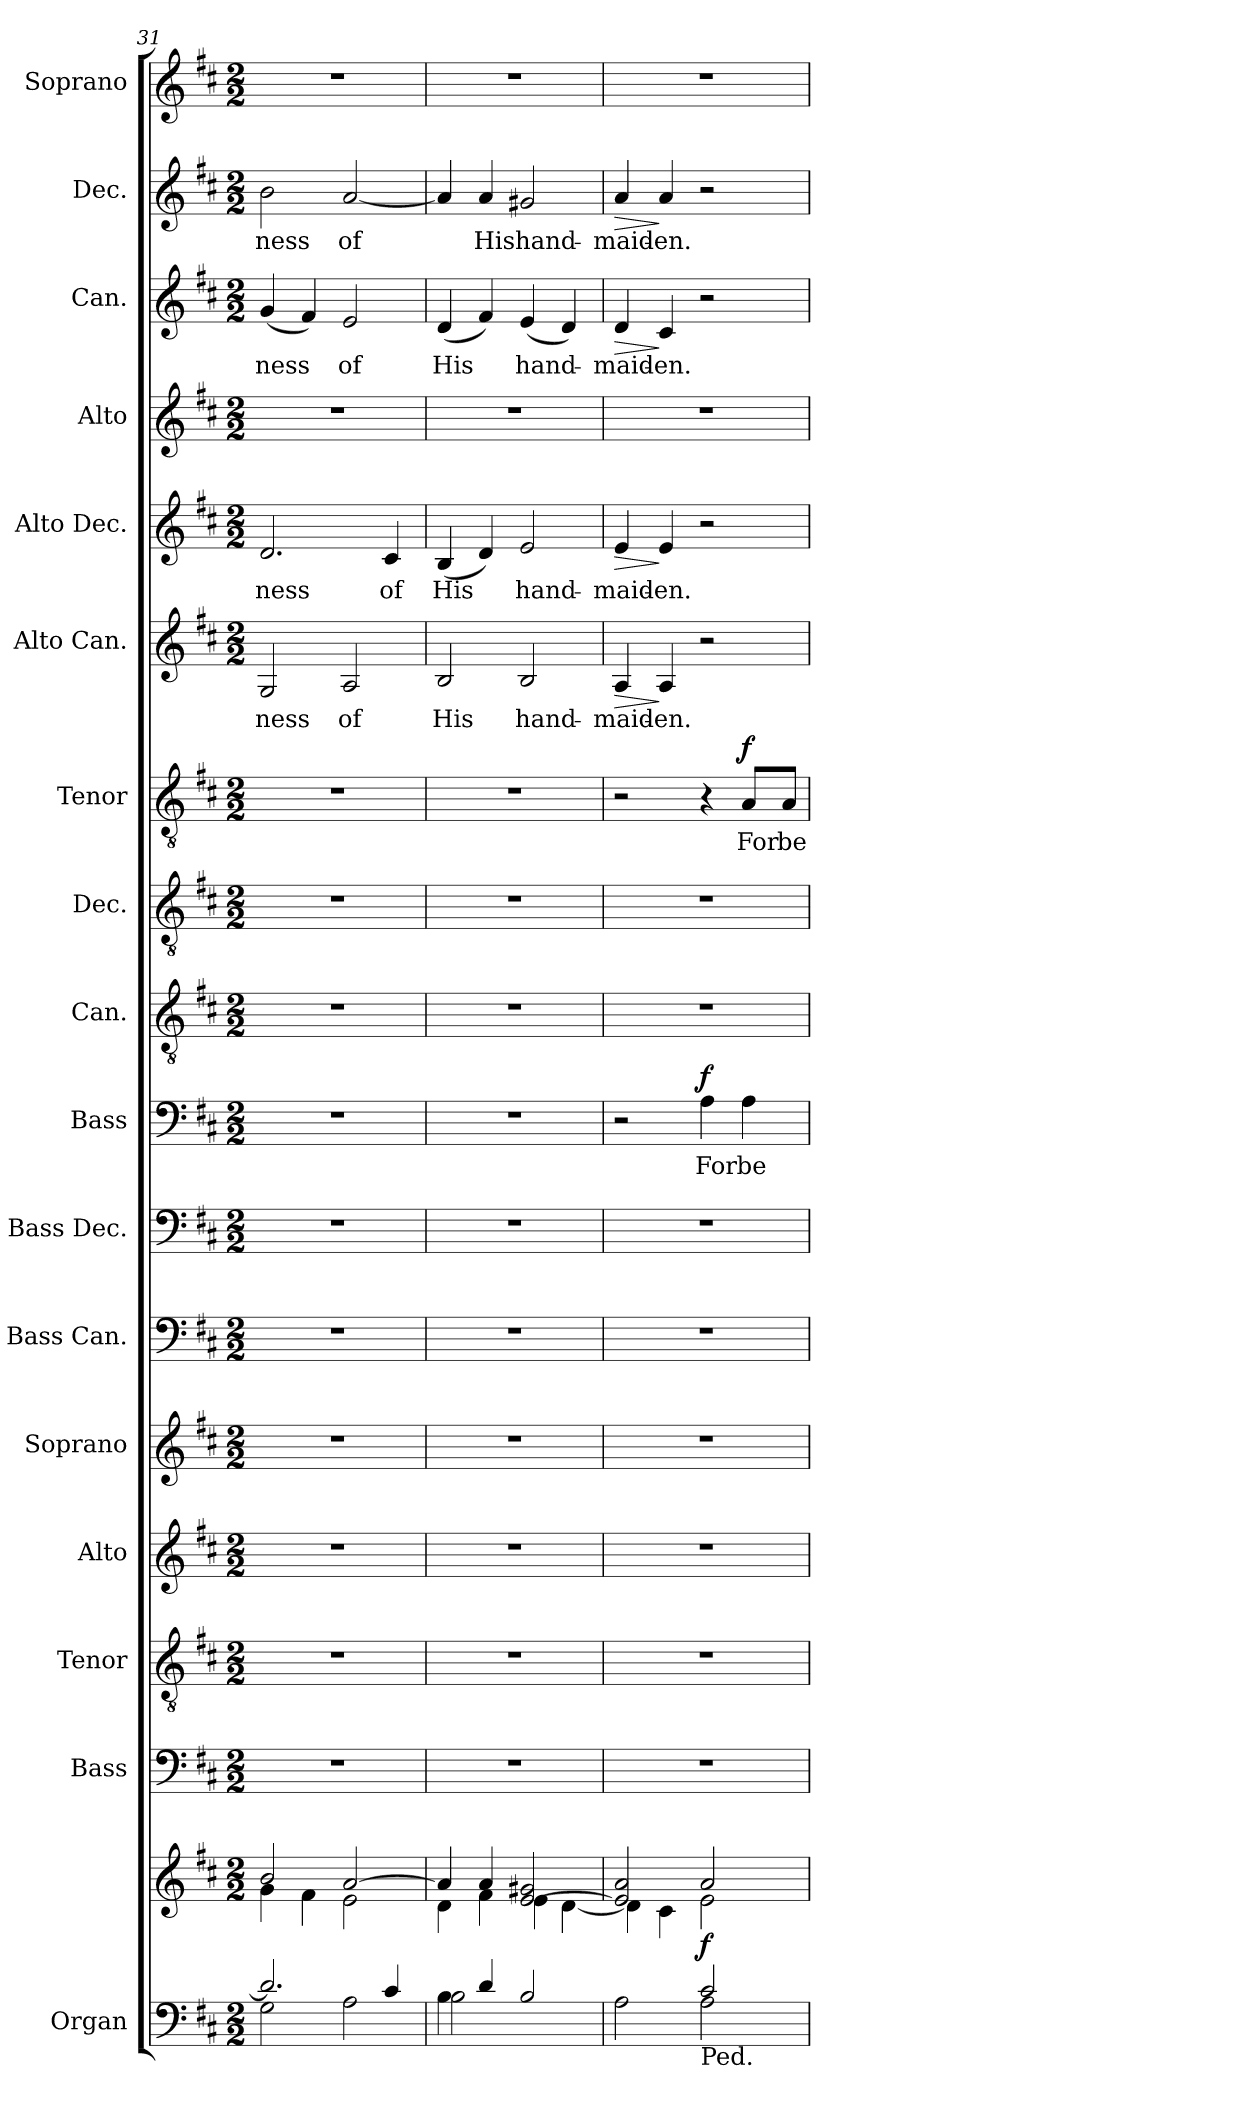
**kern	**kern	**dynam	**kern	**kern	**kern	**kern	**kern	**kern	**kern	**text	**dynam	**kern	**kern	**kern	**text	**dynam	**kern	**text	**dynam	**kern	**text	**dynam	**kern	**kern	**text	**dynam	**kern	**text	**dynam	**kern
*part17	*part17	*part17	*part16	*part15	*part14	*part13	*part12	*part11	*part10	*part10	*part10	*part9	*part8	*part7	*part7	*part7	*part6	*part6	*part6	*part5	*part5	*part5	*part4	*part3	*part3	*part3	*part2	*part2	*part2	*part1
*staff18	*staff17	*staff17/18	*staff16	*staff15	*staff14	*staff13	*staff12	*staff11	*staff10	*staff10	*staff10	*staff9	*staff8	*staff7	*staff7	*staff7	*staff6	*staff6	*staff6	*staff5	*staff5	*staff5	*staff4	*staff3	*staff3	*staff3	*staff2	*staff2	*staff2	*staff1
*I"Organ	*	*	*I"Bass	*I"Tenor	*I"Alto	*I"Soprano	*I"Bass Can.	*I"Bass Dec.	*I"Bass	*	*	*I"Can.	*I"Dec.	*I"Tenor	*	*	*I"Alto Can.	*	*	*I"Alto Dec.	*	*	*I"Alto	*I"Can.	*	*	*I"Dec.	*	*	*I"Soprano
*I'Org.	*	*	*I'B.	*I'T.	*I'A.	*I'S.	*I'B.   Can.	*I'Dec.	*I'B.	*	*	*	*I'Dec.	*I'T.	*	*	*I'A.   Can.	*	*	*I'Dec.	*	*	*I'A.	*	*	*	*I'Dec.	*	*	*I'S.
*clefF4	*clefG2	*	*clefF4	*clefGv2	*clefG2	*clefG2	*clefF4	*clefF4	*clefF4	*	*	*clefGv2	*clefGv2	*clefGv2	*	*	*clefG2	*	*	*clefG2	*	*	*clefG2	*clefG2	*	*	*clefG2	*	*	*clefG2
*	*	*	*	*ITrd7c12	*	*	*	*	*	*	*	*ITrd7c12	*ITrd7c12	*ITrd7c12	*	*	*	*	*	*	*	*	*	*	*	*	*	*	*	*
*k[f#c#]	*k[f#c#]	*	*k[f#c#]	*k[f#c#]	*k[f#c#]	*k[f#c#]	*k[f#c#]	*k[f#c#]	*k[f#c#]	*	*	*k[f#c#]	*k[f#c#]	*k[f#c#]	*	*	*k[f#c#]	*	*	*k[f#c#]	*	*	*k[f#c#]	*k[f#c#]	*	*	*k[f#c#]	*	*	*k[f#c#]
*D:	*D:	*	*D:	*D:	*D:	*D:	*D:	*D:	*D:	*	*	*D:	*D:	*D:	*	*	*D:	*	*	*D:	*	*	*D:	*D:	*	*	*D:	*	*	*D:
*M2/2	*M2/2	*	*M2/2	*M2/2	*M2/2	*M2/2	*M2/2	*M2/2	*M2/2	*	*	*M2/2	*M2/2	*M2/2	*	*	*M2/2	*	*	*M2/2	*	*	*M2/2	*M2/2	*	*	*M2/2	*	*	*M2/2
=31	=31	=31	=31	=31	=31	=31	=31	=31	=31	=31	=31	=31	=31	=31	=31	=31	=31	=31	=31	=31	=31	=31	=31	=31	=31	=31	=31	=31	=31	=31
*^	*^	*	*	*	*	*	*	*	*	*	*	*	*	*	*	*	*	*	*	*	*	*	*	*	*	*	*	*	*	*
!	!	!	!	!	!	!	!	!	!	!	!	!	!	!	!	!	!	!	!	!LO:LY:b:color=#000000	!	!	!	!	!	!	!	!	!	!	!	!
!	!	!	!	!	!	!	!	!	!	!	!	!	!	!	!	!	!	!	!	!	!	!	!LO:LY:b:color=#000000	!	!	!	!	!	!	!	!	!
!	!	!	!	!	!	!	!	!	!	!	!	!	!	!	!	!	!	!	!	!	!	!	!	!	!	!	!LO:LY:b:color=#000000	!	!	!	!	!
!	!	!	!	!	!	!	!	!	!	!	!	!	!	!	!	!	!	!	!	!	!	!	!	!	!	!	!	!	!	!LO:LY:b:color=#000000	!	!
2.di/]	2Gi\	2bi/	4gi\	.	1r	1r	1r	1r	1r	1r	1r	.	.	1r	1r	1r	.	.	2Gi/	-ness	.	2.di/	-ness	.	1r	(4gi/	-ness	.	2bi\	-ness	.	1r
.	.	.	4f#i\	.	.	.	.	.	.	.	.	.	.	.	.	.	.	.	.	.	.	.	.	.	.	4f#i/)	.	.	.	.	.	.
!	!	!	!	!	!	!	!	!	!	!	!	!	!	!	!	!	!	!	!	!LO:LY:b:color=#000000	!	!	!	!	!	!	!	!	!	!	!	!
!	!	!	!	!	!	!	!	!	!	!	!	!	!	!	!	!	!	!	!	!	!	!	!	!	!	!	!LO:LY:b:color=#000000	!	!	!	!	!
!	!	!	!	!	!	!	!	!	!	!	!	!	!	!	!	!	!	!	!	!	!	!	!	!	!	!	!	!	!	!LO:LY:b:color=#000000	!	!
.	2Ai\	[2ai/	2ei\	.	.	.	.	.	.	.	.	.	.	.	.	.	.	.	2Ai/	of	.	.	.	.	.	2ei/	of	.	[2ai/	of	.	.
!	!	!	!	!	!	!	!	!	!	!	!	!	!	!	!	!	!	!	!	!	!	!	!LO:LY:b:color=#000000	!	!	!	!	!	!	!	!	!
4c#i/	.	.	.	.	.	.	.	.	.	.	.	.	.	.	.	.	.	.	.	.	.	4c#i/	of	.	.	.	.	.	.	.	.	.
=32	=32	=32	=32	=32	=32	=32	=32	=32	=32	=32	=32	=32	=32	=32	=32	=32	=32	=32	=32	=32	=32	=32	=32	=32	=32	=32	=32	=32	=32	=32	=32	=32
!	!	!	!	!	!	!	!	!	!	!	!	!	!	!	!	!	!	!	!	!LO:LY:b:color=#000000	!	!	!	!	!	!	!	!	!	!	!	!
!	!	!	!	!	!	!	!	!	!	!	!	!	!	!	!	!	!	!	!	!	!	!	!LO:LY:b:color=#000000	!	!	!	!	!	!	!	!	!
!	!	!	!	!	!	!	!	!	!	!	!	!	!	!	!	!	!	!	!	!	!	!	!	!	!	!	!LO:LY:b:color=#000000	!	!	!	!	!
4Bi\	2Bi\	4ai/]	4di\	.	1r	1r	1r	1r	1r	1r	1r	.	.	1r	1r	1r	.	.	2Bi/	His	.	(4Bi/	His	.	1r	(4di/	His	.	4ai/]	.	.	1r
!	!	!	!	!	!	!	!	!	!	!	!	!	!	!	!	!	!	!	!	!	!	!	!	!	!	!	!	!	!	!LO:LY:b:color=#000000	!	!
4di/	.	4ai/	4f#i\	.	.	.	.	.	.	.	.	.	.	.	.	.	.	.	.	.	.	4di/)	.	.	.	4f#i/)	.	.	4ai/	His	.	.
!	!	!	!	!	!	!	!	!	!	!	!	!	!	!	!	!	!	!	!	!LO:LY:b:color=#000000	!	!	!	!	!	!	!	!	!	!	!	!
!	!	!	!	!	!	!	!	!	!	!	!	!	!	!	!	!	!	!	!	!	!	!	!LO:LY:b:color=#000000	!	!	!	!	!	!	!	!	!
!	!	!	!	!	!	!	!	!	!	!	!	!	!	!	!	!	!	!	!	!	!	!	!	!	!	!	!LO:LY:b:color=#000000	!	!	!	!	!
!	!	!	!	!	!	!	!	!	!	!	!	!	!	!	!	!	!	!	!	!	!	!	!	!	!	!	!	!	!	!LO:LY:b:color=#000000	!	!
2Bi/	2ryy	[2ei/ 2g#Xi	4ei\	.	.	.	.	.	.	.	.	.	.	.	.	.	.	.	2Bi/	hand-	.	2ei/	hand-	.	.	(4ei/	hand-	.	2g#Xi/	hand-	.	.
.	.	.	[4di\	.	.	.	.	.	.	.	.	.	.	.	.	.	.	.	.	.	.	.	.	.	.	4di/)	.	.	.	.	.	.
=33	=33	=33	=33	=33	=33	=33	=33	=33	=33	=33	=33	=33	=33	=33	=33	=33	=33	=33	=33	=33	=33	=33	=33	=33	=33	=33	=33	=33	=33	=33	=33	=33
!	!	!	!	!	!	!	!	!	!	!	!	!	!	!	!	!	!	!	!	!LO:LY:b:color=#000000	!LO:HP:b	!	!	!	!	!	!	!	!	!	!	!
!	!	!	!	!	!	!	!	!	!	!	!	!	!	!	!	!	!	!	!	!	!	!	!LO:LY:b:color=#000000	!LO:HP:b	!	!	!	!	!	!	!	!
!	!	!	!	!	!	!	!	!	!	!	!	!	!	!	!	!	!	!	!	!	!	!	!	!	!	!	!LO:LY:b:color=#000000	!LO:HP:b	!	!	!	!
!	!	!	!	!	!	!	!	!	!	!	!	!	!	!	!	!	!	!	!	!	!	!	!	!	!	!	!	!	!	!LO:LY:b:color=#000000	!LO:HP:b	!
2Ai\	2ryy	2ei/] 2ai	4di\]	.	1r	1r	1r	1r	1r	1r	2r	.	.	1r	1r	2r	.	.	4Ai/	-maid-	>	4ei/	-maid-	>	1r	4di/	-maid-	>	4ai/	-maid-	>	1r
!	!	!	!	!	!	!	!	!	!	!	!	!	!	!	!	!	!	!	!	!LO:LY:b:color=#000000	!	!	!	!	!	!	!	!	!	!	!	!
!	!	!	!	!	!	!	!	!	!	!	!	!	!	!	!	!	!	!	!	!	!	!	!LO:LY:b:color=#000000	!	!	!	!	!	!	!	!	!
!	!	!	!	!	!	!	!	!	!	!	!	!	!	!	!	!	!	!	!	!	!	!	!	!	!	!	!LO:LY:b:color=#000000	!	!	!	!	!
!	!	!	!	!	!	!	!	!	!	!	!	!	!	!	!	!	!	!	!	!	!	!	!	!	!	!	!	!	!	!LO:LY:b:color=#000000	!	!
.	.	.	4c#i\	.	.	.	.	.	.	.	.	.	.	.	.	.	.	.	4Ai/	-en.	]	4ei/	-en.	]	.	4c#i/	-en.	]	4ai/	-en.	]	.
!LO:TX:b:t=Ped.	!	!	!	!	!	!	!	!	!	!	!	!	!	!	!	!	!	!	!	!	!	!	!	!	!	!	!	!	!	!	!	!
!	!	!	!	!	!	!	!	!	!	!	!	!LO:LY:b:color=#000000	!	!	!	!	!	!	!	!	!	!	!	!	!	!	!	!	!	!	!	!
2c#i/	2Ai\	2ai/	2ei\	] ] f	.	.	.	.	.	.	4Ai\	For	f	.	.	4r	.	.	2r	.	.	2r	.	.	.	2r	.	.	2r	.	.	.
!	!	!	!	!	!	!	!	!	!	!	!	!LO:LY:b:color=#000000	!	!	!	!	!	!	!	!	!	!	!	!	!	!	!	!	!	!	!	!
!	!	!	!	!	!	!	!	!	!	!	!	!	!	!	!	!	!LO:LY:b:color=#000000	!	!	!	!	!	!	!	!	!	!	!	!	!	!	!
.	.	.	.	.	.	.	.	.	.	.	4Ai\	be-	.	.	.	8AAi/L	For	f	.	.	.	.	.	.	.	.	.	.	.	.	.	.
!	!	!	!	!	!	!	!	!	!	!	!	!	!	!	!	!	!LO:LY:b:color=#000000	!	!	!	!	!	!	!	!	!	!	!	!	!	!	!
.	.	.	.	.	.	.	.	.	.	.	.	.	.	.	.	8AAi/J	be-	.	.	.	.	.	.	.	.	.	.	.	.	.	.	.
*v	*v	*	*	*	*	*	*	*	*	*	*	*	*	*	*	*	*	*	*	*	*	*	*	*	*	*	*	*	*	*	*	*
*	*v	*v	*	*	*	*	*	*	*	*	*	*	*	*	*	*	*	*	*	*	*	*	*	*	*	*	*	*	*	*	*
=	=	=	=	=	=	=	=	=	=	=	=	=	=	=	=	=	=	=	=	=	=	=	=	=	=	=	=	=	=	=
*-	*-	*-	*-	*-	*-	*-	*-	*-	*-	*-	*-	*-	*-	*-	*-	*-	*-	*-	*-	*-	*-	*-	*-	*-	*-	*-	*-	*-	*-	*-
